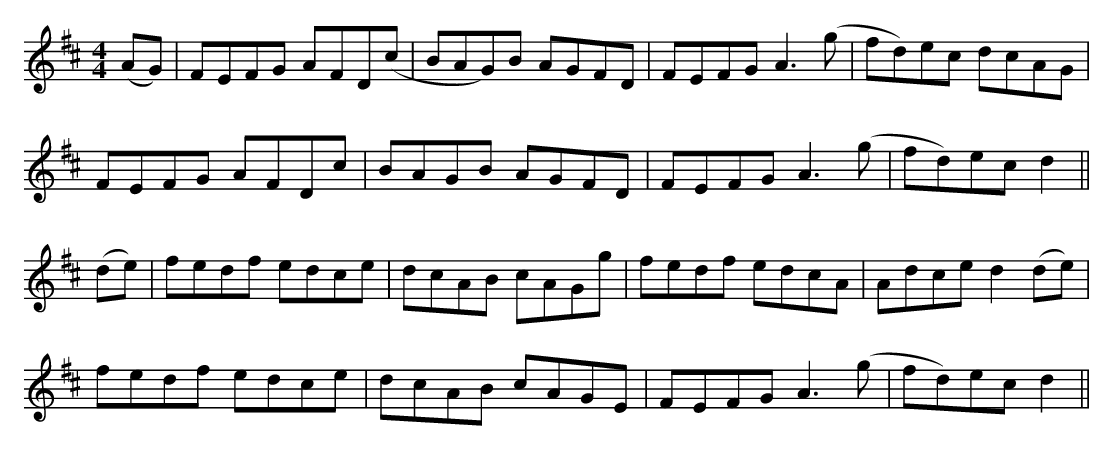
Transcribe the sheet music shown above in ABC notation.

X:1
M:4/4
K:D
(AG)|FEFG AFD(c|BAG)B AGFD|FEFG A3(g|fd)ec dcAG|
FEFG AFDc|BAGB AGFD|FEFG A3(g|fd)ec d2||
(de)|fedf edce|dcAB cAGg|fedf edcA|Adce d2(de)|
fedf edce|dcAB cAGE|FEFG A3(g|fd)ec d2||
